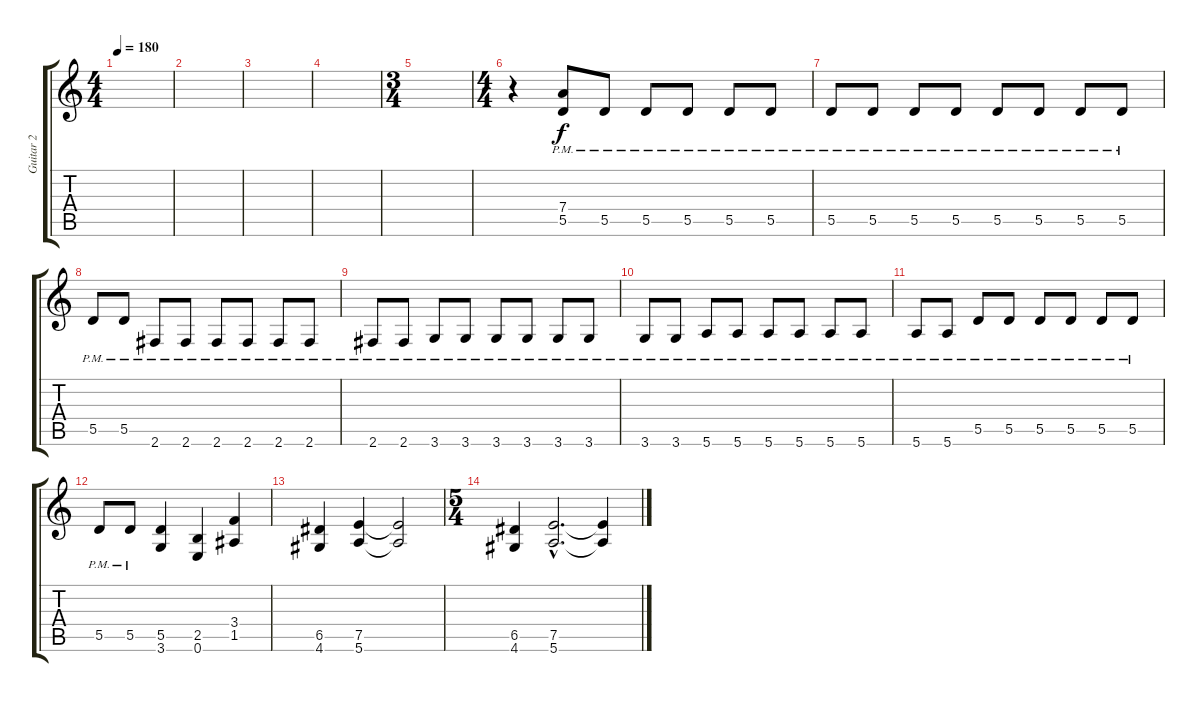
\track ("Guitar 2" "Guitar 2") {instrument overdrivenguitar}
\staff {score tabs}
\tuning (E4 B3 G3 D3 A2 E2) {hide}
\ts (4 4)
\tempo 180
\clef g2
\ks c
|
|
|
|
\ts (3 4)
|
\ts (4 4)
r.4 (7.4{pm} 5.5{pm}).8 5.5{pm}.8 5.5{pm}.8 5.5{pm}.8 5.5{pm}.8 5.5{pm}.8 |
5.5{pm}.8 5.5{pm}.8 5.5{pm}.8 5.5{pm}.8 5.5{pm}.8 5.5{pm}.8 5.5{pm}.8 5.5{pm}.8 |
5.5{pm}.8 5.5{pm}.8 2.6{pm}.8 2.6{pm}.8 2.6{pm}.8 2.6{pm}.8 2.6{pm}.8 2.6{pm}.8 |
2.6{pm}.8 2.6{pm}.8 3.6{pm}.8 3.6{pm}.8 3.6{pm}.8 3.6{pm}.8 3.6{pm}.8 3.6{pm}.8 |
3.6{pm}.8 3.6{pm}.8 5.6{pm}.8 5.6{pm}.8 5.6{pm}.8 5.6{pm}.8 5.6{pm}.8 5.6{pm}.8 |
5.6{pm}.8 5.6{pm}.8 5.5{pm}.8 5.5{pm}.8 5.5{pm}.8 5.5{pm}.8 5.5{pm}.8 5.5{pm}.8 |
5.5{pm}.8 5.5{pm}.8 (5.5 3.6).4 (2.5 0.6).4 (3.4 1.5).4 |
(6.5 4.6).4 (7.5 5.6).4 (7.5{t} 5.6{t}).2 |
\ts (5 4)
(6.5 4.6).4 (7.5{hac} 5.6{hac}).2{d} (7.5{t} 5.6{t}).4
